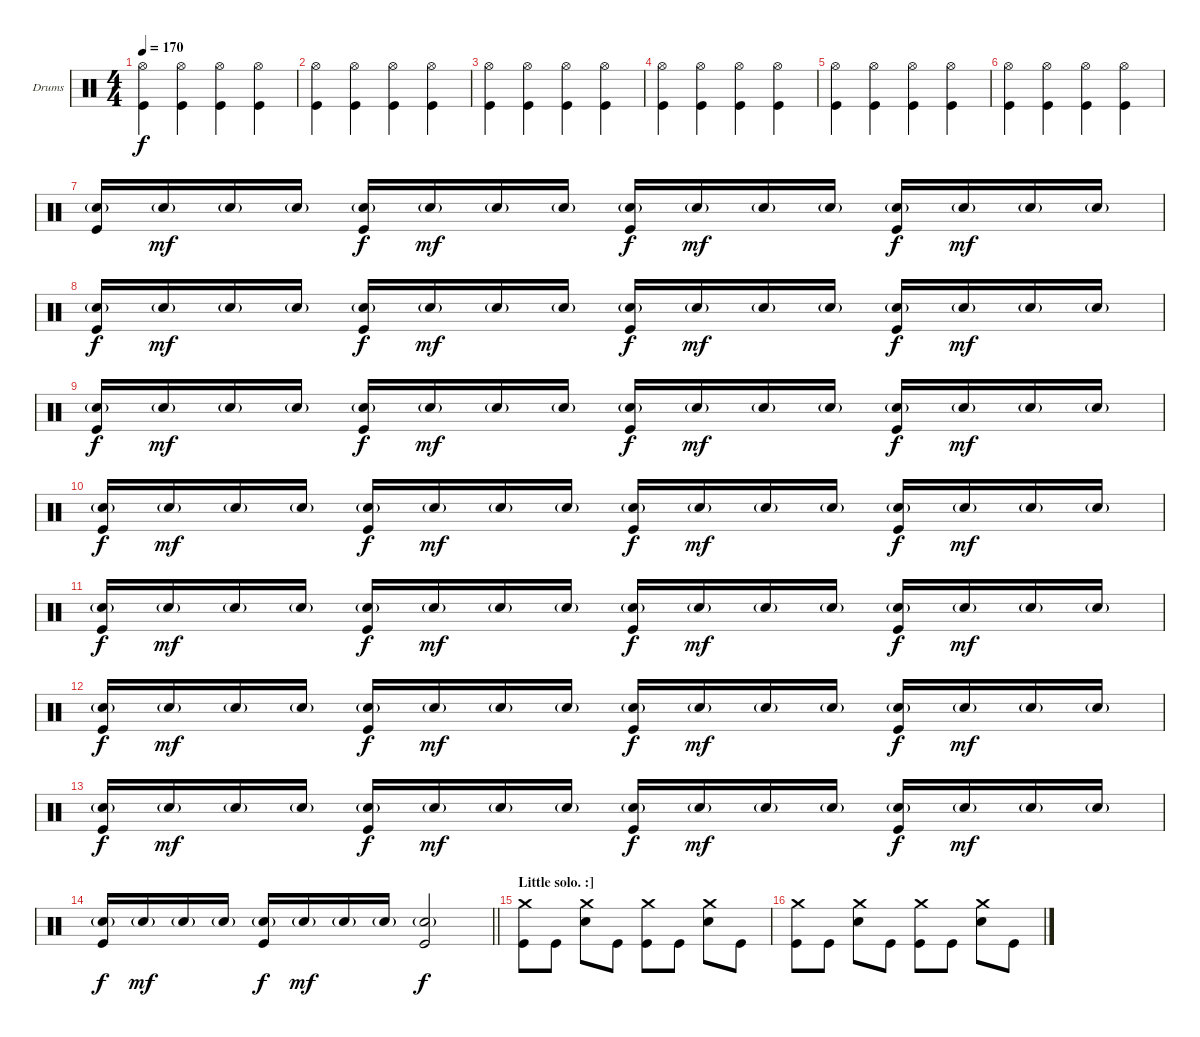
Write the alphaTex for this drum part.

\bracketExtendMode groupsimilarinstruments
\firstSystemTrackNameOrientation horizontal
\otherSystemsTrackNameOrientation horizontal
\track ("Drumkit" "Drums") {instrument percussion}
\staff {score}
\articulation defaults
\ts (4 4)
\tempo 170
\clef neutral
\ks c
("Hi-Hat (open)" "Kick (hit)").4{dy f} ("Hi-Hat (open)" "Kick (hit)").4 ("Hi-Hat (open)" "Kick (hit)").4 ("Hi-Hat (open)" "Kick (hit)").4 |
("Hi-Hat (open)" "Kick (hit)").4 ("Hi-Hat (open)" "Kick (hit)").4 ("Hi-Hat (open)" "Kick (hit)").4 ("Hi-Hat (open)" "Kick (hit)").4 |
("Hi-Hat (open)" "Kick (hit)").4 ("Hi-Hat (open)" "Kick (hit)").4 ("Hi-Hat (open)" "Kick (hit)").4 ("Hi-Hat (open)" "Kick (hit)").4 |
("Hi-Hat (open)" "Kick (hit)").4 ("Hi-Hat (open)" "Kick (hit)").4 ("Hi-Hat (open)" "Kick (hit)").4 ("Hi-Hat (open)" "Kick (hit)").4 |
("Hi-Hat (open)" "Kick (hit)").4 ("Hi-Hat (open)" "Kick (hit)").4 ("Hi-Hat (open)" "Kick (hit)").4 ("Hi-Hat (open)" "Kick (hit)").4 |
("Hi-Hat (open)" "Kick (hit)").4 ("Hi-Hat (open)" "Kick (hit)").4 ("Hi-Hat (open)" "Kick (hit)").4 ("Hi-Hat (open)" "Kick (hit)").4 |
("Snare (hit) 2"{g} "Kick (hit)").16 "Snare (hit) 2"{g}.16{dy mf} "Snare (hit) 2"{g}.16 "Snare (hit) 2"{g}.16 ("Snare (hit) 2"{g} "Kick (hit)").16{dy f} "Snare (hit) 2"{g}.16{dy mf} "Snare (hit) 2"{g}.16 "Snare (hit) 2"{g}.16 ("Snare (hit) 2"{g} "Kick (hit)").16{dy f} "Snare (hit) 2"{g}.16{dy mf} "Snare (hit) 2"{g}.16 "Snare (hit) 2"{g}.16 ("Snare (hit) 2"{g} "Kick (hit)").16{dy f} "Snare (hit) 2"{g}.16{dy mf} "Snare (hit) 2"{g}.16 "Snare (hit) 2"{g}.16 |
("Snare (hit) 2"{g} "Kick (hit)").16{dy f} "Snare (hit) 2"{g}.16{dy mf} "Snare (hit) 2"{g}.16 "Snare (hit) 2"{g}.16 ("Snare (hit) 2"{g} "Kick (hit)").16{dy f} "Snare (hit) 2"{g}.16{dy mf} "Snare (hit) 2"{g}.16 "Snare (hit) 2"{g}.16 ("Snare (hit) 2"{g} "Kick (hit)").16{dy f} "Snare (hit) 2"{g}.16{dy mf} "Snare (hit) 2"{g}.16 "Snare (hit) 2"{g}.16 ("Snare (hit) 2"{g} "Kick (hit)").16{dy f} "Snare (hit) 2"{g}.16{dy mf} "Snare (hit) 2"{g}.16 "Snare (hit) 2"{g}.16 |
("Snare (hit) 2"{g} "Kick (hit)").16{dy f} "Snare (hit) 2"{g}.16{dy mf} "Snare (hit) 2"{g}.16 "Snare (hit) 2"{g}.16 ("Snare (hit) 2"{g} "Kick (hit)").16{dy f} "Snare (hit) 2"{g}.16{dy mf} "Snare (hit) 2"{g}.16 "Snare (hit) 2"{g}.16 ("Snare (hit) 2"{g} "Kick (hit)").16{dy f} "Snare (hit) 2"{g}.16{dy mf} "Snare (hit) 2"{g}.16 "Snare (hit) 2"{g}.16 ("Snare (hit) 2"{g} "Kick (hit)").16{dy f} "Snare (hit) 2"{g}.16{dy mf} "Snare (hit) 2"{g}.16 "Snare (hit) 2"{g}.16 |
("Snare (hit) 2"{g} "Kick (hit)").16{dy f} "Snare (hit) 2"{g}.16{dy mf} "Snare (hit) 2"{g}.16 "Snare (hit) 2"{g}.16 ("Snare (hit) 2"{g} "Kick (hit)").16{dy f} "Snare (hit) 2"{g}.16{dy mf} "Snare (hit) 2"{g}.16 "Snare (hit) 2"{g}.16 ("Snare (hit) 2"{g} "Kick (hit)").16{dy f} "Snare (hit) 2"{g}.16{dy mf} "Snare (hit) 2"{g}.16 "Snare (hit) 2"{g}.16 ("Snare (hit) 2"{g} "Kick (hit)").16{dy f} "Snare (hit) 2"{g}.16{dy mf} "Snare (hit) 2"{g}.16 "Snare (hit) 2"{g}.16 |
("Snare (hit) 2"{g} "Kick (hit)").16{dy f} "Snare (hit) 2"{g}.16{dy mf} "Snare (hit) 2"{g}.16 "Snare (hit) 2"{g}.16 ("Snare (hit) 2"{g} "Kick (hit)").16{dy f} "Snare (hit) 2"{g}.16{dy mf} "Snare (hit) 2"{g}.16 "Snare (hit) 2"{g}.16 ("Snare (hit) 2"{g} "Kick (hit)").16{dy f} "Snare (hit) 2"{g}.16{dy mf} "Snare (hit) 2"{g}.16 "Snare (hit) 2"{g}.16 ("Snare (hit) 2"{g} "Kick (hit)").16{dy f} "Snare (hit) 2"{g}.16{dy mf} "Snare (hit) 2"{g}.16 "Snare (hit) 2"{g}.16 |
("Snare (hit) 2"{g} "Kick (hit)").16{dy f} "Snare (hit) 2"{g}.16{dy mf} "Snare (hit) 2"{g}.16 "Snare (hit) 2"{g}.16 ("Snare (hit) 2"{g} "Kick (hit)").16{dy f} "Snare (hit) 2"{g}.16{dy mf} "Snare (hit) 2"{g}.16 "Snare (hit) 2"{g}.16 ("Snare (hit) 2"{g} "Kick (hit)").16{dy f} "Snare (hit) 2"{g}.16{dy mf} "Snare (hit) 2"{g}.16 "Snare (hit) 2"{g}.16 ("Snare (hit) 2"{g} "Kick (hit)").16{dy f} "Snare (hit) 2"{g}.16{dy mf} "Snare (hit) 2"{g}.16 "Snare (hit) 2"{g}.16 |
("Snare (hit) 2"{g} "Kick (hit)").16{dy f} "Snare (hit) 2"{g}.16{dy mf} "Snare (hit) 2"{g}.16 "Snare (hit) 2"{g}.16 ("Snare (hit) 2"{g} "Kick (hit)").16{dy f} "Snare (hit) 2"{g}.16{dy mf} "Snare (hit) 2"{g}.16 "Snare (hit) 2"{g}.16 ("Snare (hit) 2"{g} "Kick (hit)").16{dy f} "Snare (hit) 2"{g}.16{dy mf} "Snare (hit) 2"{g}.16 "Snare (hit) 2"{g}.16 ("Snare (hit) 2"{g} "Kick (hit)").16{dy f} "Snare (hit) 2"{g}.16{dy mf} "Snare (hit) 2"{g}.16 "Snare (hit) 2"{g}.16 |
\barLineRight lightlight
("Snare (hit) 2"{g} "Kick (hit)").16{dy f} "Snare (hit) 2"{g}.16{dy mf} "Snare (hit) 2"{g}.16 "Snare (hit) 2"{g}.16 ("Snare (hit) 2"{g} "Kick (hit)").16{dy f} "Snare (hit) 2"{g}.16{dy mf} "Snare (hit) 2"{g}.16 "Snare (hit) 2"{g}.16 ("Snare (hit) 2"{g} "Kick (hit)").2{dy f} |
\section ("" "Little solo. :]")
("Crash medium (hit)" "Kick (hit)").8 "Kick (hit)".8 ("Crash medium (hit)" "Snare (hit) 2").8 "Kick (hit)".8 ("Crash medium (hit)" "Kick (hit)").8 "Kick (hit)".8 ("Crash medium (hit)" "Snare (hit) 2").8 "Kick (hit)".8 |
("Crash medium (hit)" "Kick (hit)").8 "Kick (hit)".8 ("Crash medium (hit)" "Snare (hit) 2").8 "Kick (hit)".8 ("Crash medium (hit)" "Kick (hit)").8 "Kick (hit)".8 ("Crash medium (hit)" "Snare (hit) 2").8 "Kick (hit)".8
